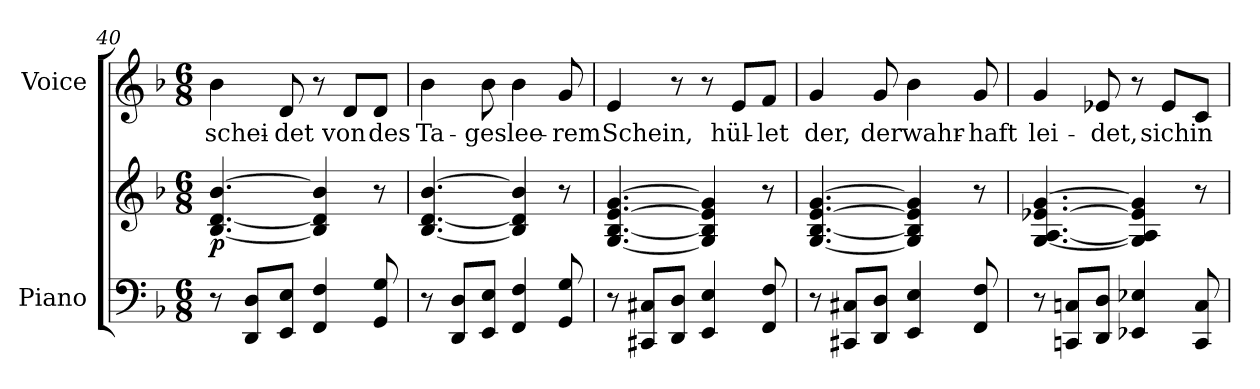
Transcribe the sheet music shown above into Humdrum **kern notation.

**kern	**kern	**dynam	**kern	**text
*part2	*part2	*part2	*part1	*part1
*staff3	*staff2	*staff2/3	*staff1	*staff1
*I"Piano	*	*	*I"Voice	*
*I'Pno	*	*	*	*
*clefF4	*clefG2	*	*clefG2	*
*k[b-]	*k[b-]	*	*k[b-]	*
*M6/8	*M6/8	*	*M6/8	*
=40	=40	=40	=40	=40
!	!	!LO:DY:b	!	!LO:LY:b
8r	[4.B-/ [4.d/ [4.b-/	p	4b-\	schei-
8DD/ 8D/L	.	.	.	.
!	!	!	!	!LO:LY:b
8EE/ 8E/J	.	.	8d/	-det
4FF/ 4F/	4B-/] 4d/] 4b-/]	.	8r	.
!	!	!	!	!LO:LY:b
.	.	.	8d/L	von
!	!	!	!	!LO:LY:b
8GG/ 8G/	8r	.	8d/J	des
=41	=41	=41	=41	=41
!	!	!	!	!LO:LY:b
8r	[4.B-/ [4.d/ [4.b-/	.	4b-\	Ta-
8DD/ 8D/L	.	.	.	.
!	!	!	!	!LO:LY:b
8EE/ 8E/J	.	.	8b-\	-ges
!	!	!	!	!LO:LY:b
4FF/ 4F/	4B-/] 4d/] 4b-/]	.	4b-\	lee-
!	!	!	!	!LO:LY:b
8GG/ 8G/	8r	.	8g/	-rem
!!LO:LB:g=z
=42	=42	=42	=42	=42
!	!	!LO:DY:b	!	!LO:LY:b
!	!	!LO:DY:n=1:b	!	!
8r	[4.G/ [4.B-/ [4.e/ [4.g/	other-dynamics p	4e/	Schein,
8CC#X/ 8C#X/L	.	.	.	.
8DD/ 8D/J	.	.	8r	.
4EE/ 4E/	4G/] 4B-/] 4e/] 4g/]	.	8r	.
!	!	!	!	!LO:LY:b
.	.	.	8e/L	hül-
!	!	!	!	!LO:LY:b
8FF/ 8F/	8r	.	8f/J	-let
=43	=43	=43	=43	=43
!	!	!	!	!LO:LY:b
8r	[4.G/ [4.B-/ [4.e/ [4.g/	.	4g/	der,
8CC#X/ 8C#X/L	.	.	.	.
!	!	!	!	!LO:LY:b
8DD/ 8D/J	.	.	8g/	der
!	!	!	!	!LO:LY:b
4EE/ 4E/	4G/] 4B-/] 4e/] 4g/]	.	4b-\	wahr-
!	!	!	!	!LO:LY:b
8FF/ 8F/	8r	.	8g/	-haft
=44	=44	=44	=44	=44
!	!	!	!	!LO:LY:b
8r	[4.G/ [4.A/ [4.e-X/ [4.g/	.	4g/	lei-
8CCn/ 8Cn/L	.	.	.	.
!	!	!	!	!LO:LY:b
8DD/ 8D/J	.	.	8e-X/	-det,
4EE-X/ 4E-X/	4G/] 4A/] 4e-/] 4g/]	.	8r	.
!	!	!	!	!LO:LY:b
.	.	.	8e-/L	sich
!	!	!	!	!LO:LY:b
8CC/ 8C/	8r	.	8c/J	in
=	=	=	=	=
*-	*-	*-	*-	*-
